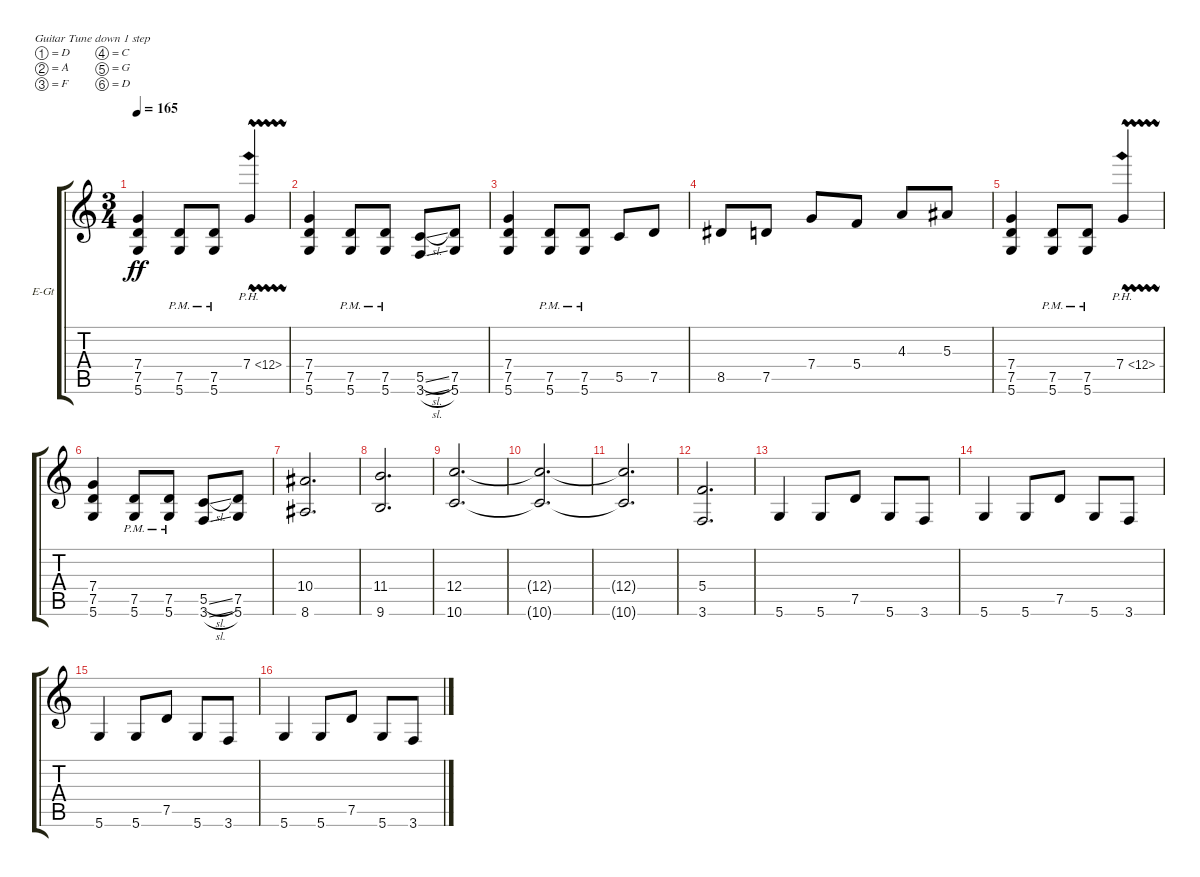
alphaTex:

\bracketExtendMode groupsimilarinstruments
\firstSystemTrackNameOrientation horizontal
\otherSystemsTrackNameOrientation horizontal
\track ("Adam - Lead" "E-Gt") {instrument distortionguitar}
\staff {score tabs}
\tuning (D4 A3 F3 C3 G2 D2)
\ts (3 4)
\tempo 165
\clef g2
\ks c
(5.6 7.5 7.4).4{dy ff} (5.6{pm} 7.5{pm}).8 (5.6{pm} 7.5{pm}).8 7.4{ph 5 vw}.4 |
(5.6 7.5 7.4).4 (5.6{pm} 7.5{pm}).8 (5.6{pm} 7.5{pm}).8 (3.6{sl} 5.5{sl}).8 (5.6 7.5).8 |
(5.6 7.5 7.4).4 (5.6{pm} 7.5{pm}).8 (5.6{pm} 7.5{pm}).8 5.5.8 7.5.8 |
8.5.8 7.5.8 7.4.8 5.4.8 4.3.8 5.3.8 |
(5.6 7.5 7.4).4 (5.6{pm} 7.5{pm}).8 (5.6{pm} 7.5{pm}).8 7.4{ph 5 vw}.4 |
(5.6 7.5 7.4).4 (5.6{pm} 7.5{pm}).8 (5.6{pm} 7.5{pm}).8 (3.6{sl} 5.5{sl}).8 (5.6 7.5).8 |
(8.6 10.4).2{d} |
(9.6 11.4).2{d} |
(10.6 12.4).2{d} |
(10.6{t} 12.4{t}).2{d} |
(10.6{t} 12.4{t}).2{d} |
(3.6 5.4).2{d} |
5.6.4 5.6.8 7.5.8 5.6.8 3.6.8 |
5.6.4 5.6.8 7.5.8 5.6.8 3.6.8 |
5.6.4 5.6.8 7.5.8 5.6.8 3.6.8 |
5.6.4 5.6.8 7.5.8 5.6.8 3.6.8
